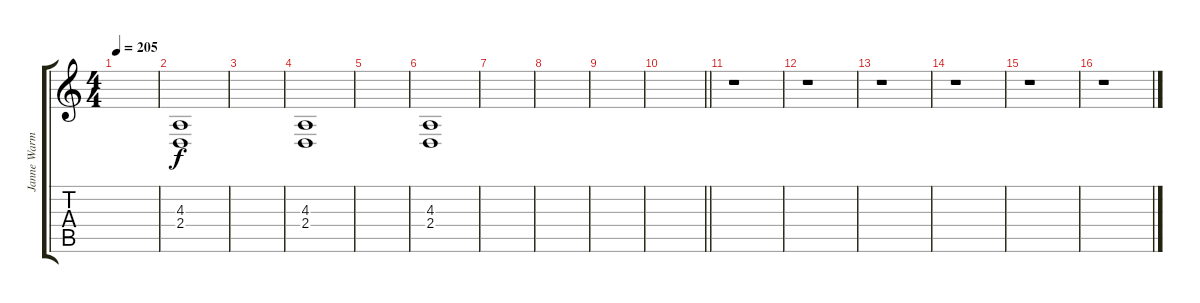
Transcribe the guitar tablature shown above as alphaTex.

\track ("Janne Warman" "Janne Warm") {instrument lead2sawtooth}
\staff {score tabs}
\tuning (D4 A3 F3 C3 G2 D2) {hide}
\ts (4 4)
\tempo 205
\clef g2
\ks c
|
(4.3 2.4).1 |
|
(4.3 2.4).1 |
|
(4.3 2.4).1 |
|
|
|
\barLineRight lightlight
|
r.1 |
r.1 |
r.1 |
r.1 |
r.1 |
r.1
